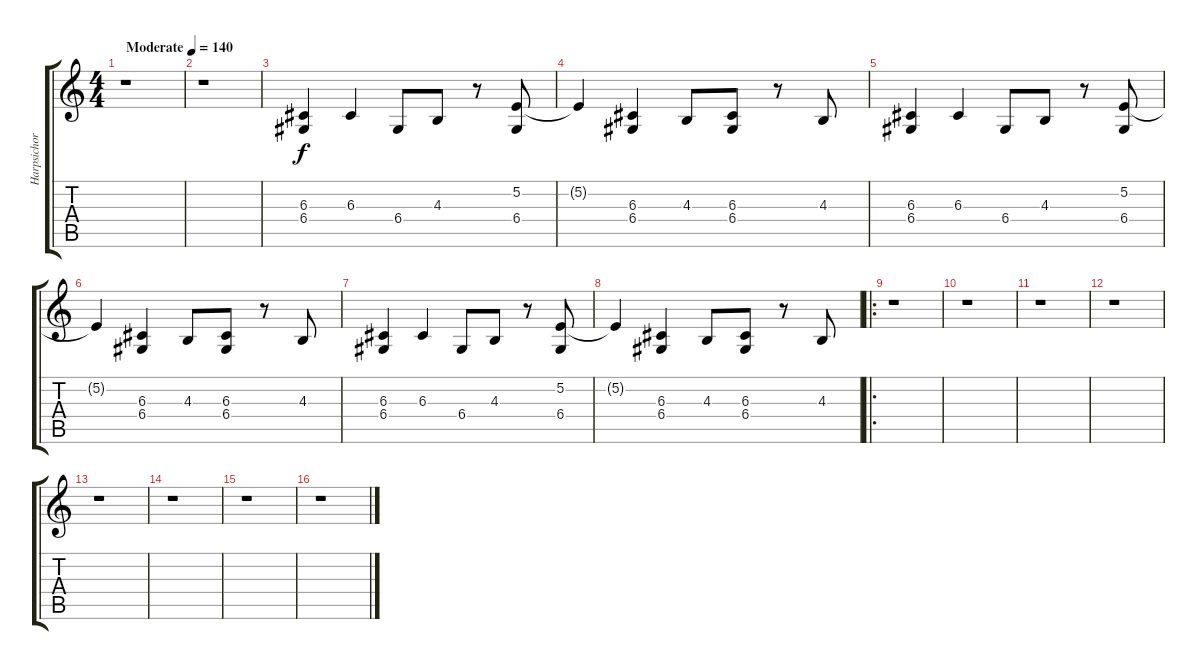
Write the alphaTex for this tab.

\track ("Harpsichord" "Harpsichor") {instrument harpsichord}
\staff {score tabs}
\tuning (E4 B3 G3 D3 A2 E2) {hide}
\ts (4 4)
\tempo (140 "Moderate")
\clef g2
\ks c
r.1{dy f instrument harpsichord} |
r.1 |
(6.3 6.4).4 6.3.4 6.4.8 4.3.8 r.8 (5.2 6.4).8 |
5.2{t}.4 (6.3 6.4).4 4.3.8 (6.3 6.4).8 r.8 4.3.8 |
(6.3 6.4).4 6.3.4 6.4.8 4.3.8 r.8 (5.2 6.4).8 |
5.2{t}.4 (6.3 6.4).4 4.3.8 (6.3 6.4).8 r.8 4.3.8 |
(6.3 6.4).4 6.3.4 6.4.8 4.3.8 r.8 (5.2 6.4).8 |
5.2{t}.4 (6.3 6.4).4 4.3.8 (6.3 6.4).8 r.8 4.3.8 |
\ro
r.1 |
r.1 |
r.1 |
r.1 |
r.1 |
r.1 |
r.1 |
r.1
